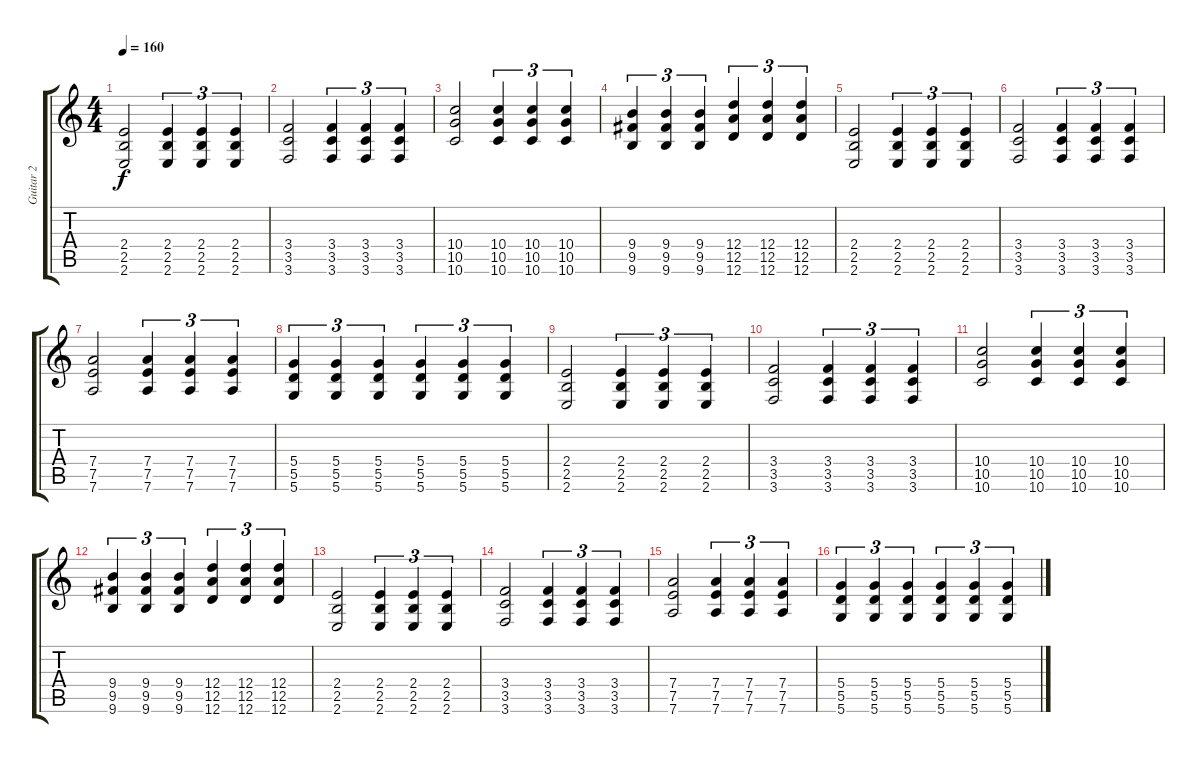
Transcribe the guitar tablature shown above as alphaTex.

\track ("Guitar 2" "Guitar 2") {instrument overdrivenguitar}
\staff {score tabs}
\tuning (E4 B3 G3 D3 A2 D2) {hide}
\ts (4 4)
\tempo 160
\clef g2
\ks c
(2.4 2.5 2.6).2{dy f} (2.4 2.5 2.6).4{tu (3 2)} (2.4 2.5 2.6).4{tu (3 2)} (2.4 2.5 2.6).4{tu (3 2)} |
(3.4 3.5 3.6).2 (3.4 3.5 3.6).4{tu (3 2)} (3.4 3.5 3.6).4{tu (3 2)} (3.4 3.5 3.6).4{tu (3 2)} |
(10.4 10.5 10.6).2 (10.4 10.5 10.6).4{tu (3 2)} (10.4 10.5 10.6).4{tu (3 2)} (10.4 10.5 10.6).4{tu (3 2)} |
(9.4 9.5 9.6).4{tu (3 2)} (9.4 9.5 9.6).4{tu (3 2)} (9.4 9.5 9.6).4{tu (3 2)} (12.4 12.5 12.6).4{tu (3 2)} (12.4 12.5 12.6).4{tu (3 2)} (12.4 12.5 12.6).4{tu (3 2)} |
(2.4 2.5 2.6).2 (2.4 2.5 2.6).4{tu (3 2)} (2.4 2.5 2.6).4{tu (3 2)} (2.4 2.5 2.6).4{tu (3 2)} |
(3.4 3.5 3.6).2 (3.4 3.5 3.6).4{tu (3 2)} (3.4 3.5 3.6).4{tu (3 2)} (3.4 3.5 3.6).4{tu (3 2)} |
(7.4 7.5 7.6).2 (7.4 7.5 7.6).4{tu (3 2)} (7.4 7.5 7.6).4{tu (3 2)} (7.4 7.5 7.6).4{tu (3 2)} |
(5.4 5.5 5.6).4{tu (3 2)} (5.4 5.5 5.6).4{tu (3 2)} (5.4 5.5 5.6).4{tu (3 2)} (5.4 5.5 5.6).4{tu (3 2)} (5.4 5.5 5.6).4{tu (3 2)} (5.4 5.5 5.6).4{tu (3 2)} |
(2.4 2.5 2.6).2 (2.4 2.5 2.6).4{tu (3 2)} (2.4 2.5 2.6).4{tu (3 2)} (2.4 2.5 2.6).4{tu (3 2)} |
(3.4 3.5 3.6).2 (3.4 3.5 3.6).4{tu (3 2)} (3.4 3.5 3.6).4{tu (3 2)} (3.4 3.5 3.6).4{tu (3 2)} |
(10.4 10.5 10.6).2 (10.4 10.5 10.6).4{tu (3 2)} (10.4 10.5 10.6).4{tu (3 2)} (10.4 10.5 10.6).4{tu (3 2)} |
(9.4 9.5 9.6).4{tu (3 2)} (9.4 9.5 9.6).4{tu (3 2)} (9.4 9.5 9.6).4{tu (3 2)} (12.4 12.5 12.6).4{tu (3 2)} (12.4 12.5 12.6).4{tu (3 2)} (12.4 12.5 12.6).4{tu (3 2)} |
(2.4 2.5 2.6).2 (2.4 2.5 2.6).4{tu (3 2)} (2.4 2.5 2.6).4{tu (3 2)} (2.4 2.5 2.6).4{tu (3 2)} |
(3.4 3.5 3.6).2 (3.4 3.5 3.6).4{tu (3 2)} (3.4 3.5 3.6).4{tu (3 2)} (3.4 3.5 3.6).4{tu (3 2)} |
(7.4 7.5 7.6).2 (7.4 7.5 7.6).4{tu (3 2)} (7.4 7.5 7.6).4{tu (3 2)} (7.4 7.5 7.6).4{tu (3 2)} |
(5.4 5.5 5.6).4{tu (3 2)} (5.4 5.5 5.6).4{tu (3 2)} (5.4 5.5 5.6).4{tu (3 2)} (5.4 5.5 5.6).4{tu (3 2)} (5.4 5.5 5.6).4{tu (3 2)} (5.4 5.5 5.6).4{tu (3 2)}
